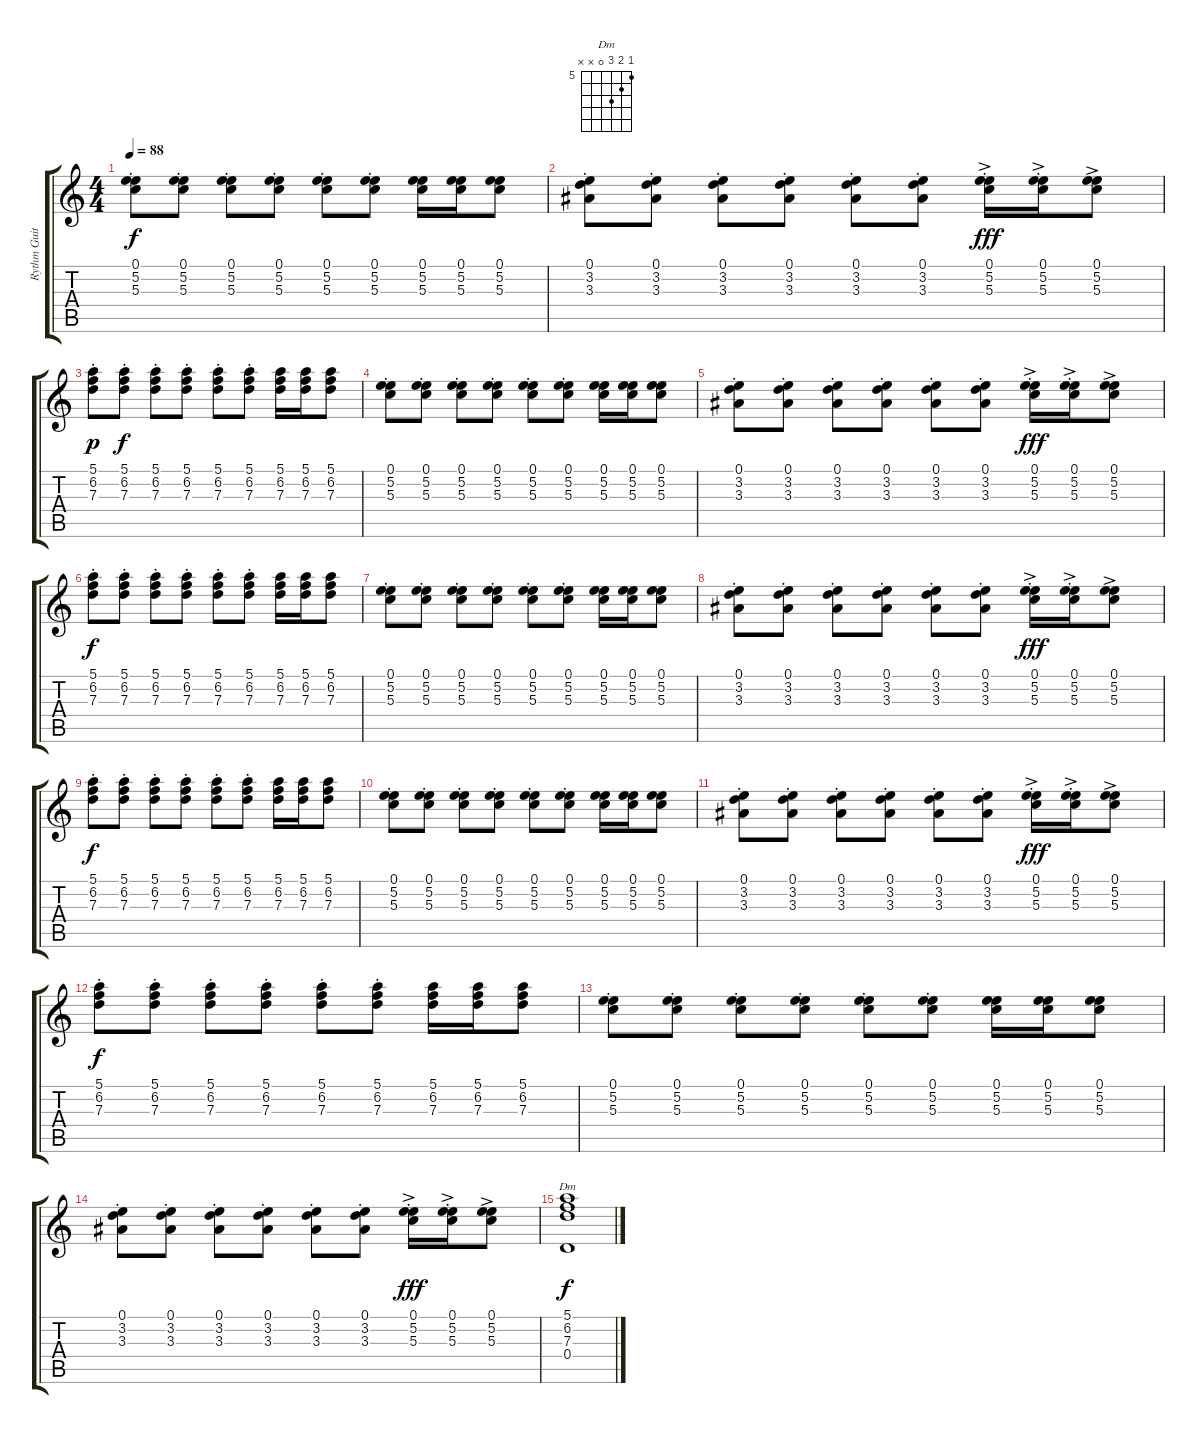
\track ("Rythm Guitar " "Rythm Guit") {instrument electricguitarclean}
\staff {score tabs}
\tuning (E4 B3 G3 D3 A2 E2) {hide}
\chord ("Dm" 5 6 7 0 x x) {firstfret 5}
\ts (4 4)
\tempo 88
\clef g2
\ks c
(0.1{st} 5.2{st} 5.3{st}).8{dy f} (0.1{st} 5.2{st} 5.3{st}).8 (0.1{st} 5.2{st} 5.3{st}).8 (0.1{st} 5.2{st} 5.3{st}).8 (0.1{st} 5.2{st} 5.3{st}).8 (0.1{st} 5.2{st} 5.3{st}).8 (0.1 5.2 5.3).16 (0.1 5.2 5.3).16 (0.1 5.2 5.3).8 |
(0.1{st} 3.2{st} 3.3{st}).8 (0.1{st} 3.2{st} 3.3{st}).8 (0.1{st} 3.2{st} 3.3{st}).8 (0.1{st} 3.2{st} 3.3{st}).8 (0.1{st} 3.2{st} 3.3{st}).8 (0.1{st} 3.2{st} 3.3{st}).8 (0.1{ac st} 5.2{ac st} 5.3{ac st}).16{dy fff} (0.1{ac st} 5.2{ac st} 5.3{ac st}).16 (0.1{ac} 5.2{ac} 5.3{ac}).8 |
(5.1{st} 6.2{st} 7.3{st}).8{dy p} (5.1{st} 6.2{st} 7.3{st}).8{dy f} (5.1{st} 6.2{st} 7.3{st}).8 (5.1{st} 6.2{st} 7.3{st}).8 (5.1{st} 6.2{st} 7.3{st}).8 (5.1{st} 6.2{st} 7.3{st}).8 (5.1 6.2 7.3).16 (5.1 6.2 7.3).16 (5.1 6.2 7.3).8 |
(0.1{st} 5.2{st} 5.3{st}).8 (0.1{st} 5.2{st} 5.3{st}).8 (0.1{st} 5.2{st} 5.3{st}).8 (0.1{st} 5.2{st} 5.3{st}).8 (0.1{st} 5.2{st} 5.3{st}).8 (0.1{st} 5.2{st} 5.3{st}).8 (0.1 5.2 5.3).16 (0.1 5.2 5.3).16 (0.1 5.2 5.3).8 |
(0.1{st} 3.2{st} 3.3{st}).8 (0.1{st} 3.2{st} 3.3{st}).8 (0.1{st} 3.2{st} 3.3{st}).8 (0.1{st} 3.2{st} 3.3{st}).8 (0.1{st} 3.2{st} 3.3{st}).8 (0.1{st} 3.2{st} 3.3{st}).8 (0.1{ac st} 5.2{ac st} 5.3{ac st}).16{dy fff} (0.1{ac st} 5.2{ac st} 5.3{ac st}).16 (0.1{ac} 5.2{ac} 5.3{ac}).8 |
(5.1{st} 6.2{st} 7.3{st}).8{dy f} (5.1{st} 6.2{st} 7.3{st}).8 (5.1{st} 6.2{st} 7.3{st}).8 (5.1{st} 6.2{st} 7.3{st}).8 (5.1{st} 6.2{st} 7.3{st}).8 (5.1{st} 6.2{st} 7.3{st}).8 (5.1 6.2 7.3).16 (5.1 6.2 7.3).16 (5.1 6.2 7.3).8 |
(0.1{st} 5.2{st} 5.3{st}).8 (0.1{st} 5.2{st} 5.3{st}).8 (0.1{st} 5.2{st} 5.3{st}).8 (0.1{st} 5.2{st} 5.3{st}).8 (0.1{st} 5.2{st} 5.3{st}).8 (0.1{st} 5.2{st} 5.3{st}).8 (0.1 5.2 5.3).16 (0.1 5.2 5.3).16 (0.1 5.2 5.3).8 |
(0.1{st} 3.2{st} 3.3{st}).8 (0.1{st} 3.2{st} 3.3{st}).8 (0.1{st} 3.2{st} 3.3{st}).8 (0.1{st} 3.2{st} 3.3{st}).8 (0.1{st} 3.2{st} 3.3{st}).8 (0.1{st} 3.2{st} 3.3{st}).8 (0.1{ac st} 5.2{ac st} 5.3{ac st}).16{dy fff} (0.1{ac st} 5.2{ac st} 5.3{ac st}).16 (0.1{ac} 5.2{ac} 5.3{ac}).8 |
(5.1{st} 6.2{st} 7.3{st}).8{dy f} (5.1{st} 6.2{st} 7.3{st}).8 (5.1{st} 6.2{st} 7.3{st}).8 (5.1{st} 6.2{st} 7.3{st}).8 (5.1{st} 6.2{st} 7.3{st}).8 (5.1{st} 6.2{st} 7.3{st}).8 (5.1 6.2 7.3).16 (5.1 6.2 7.3).16 (5.1 6.2 7.3).8 |
(0.1{st} 5.2{st} 5.3{st}).8 (0.1{st} 5.2{st} 5.3{st}).8 (0.1{st} 5.2{st} 5.3{st}).8 (0.1{st} 5.2{st} 5.3{st}).8 (0.1{st} 5.2{st} 5.3{st}).8 (0.1{st} 5.2{st} 5.3{st}).8 (0.1 5.2 5.3).16 (0.1 5.2 5.3).16 (0.1 5.2 5.3).8 |
(0.1{st} 3.2{st} 3.3{st}).8 (0.1{st} 3.2{st} 3.3{st}).8 (0.1{st} 3.2{st} 3.3{st}).8 (0.1{st} 3.2{st} 3.3{st}).8 (0.1{st} 3.2{st} 3.3{st}).8 (0.1{st} 3.2{st} 3.3{st}).8 (0.1{ac st} 5.2{ac st} 5.3{ac st}).16{dy fff} (0.1{ac st} 5.2{ac st} 5.3{ac st}).16 (0.1{ac} 5.2{ac} 5.3{ac}).8 |
(5.1{st} 6.2{st} 7.3{st}).8{dy f} (5.1{st} 6.2{st} 7.3{st}).8 (5.1{st} 6.2{st} 7.3{st}).8 (5.1{st} 6.2{st} 7.3{st}).8 (5.1{st} 6.2{st} 7.3{st}).8 (5.1{st} 6.2{st} 7.3{st}).8 (5.1 6.2 7.3).16 (5.1 6.2 7.3).16 (5.1 6.2 7.3).8 |
(0.1{st} 5.2{st} 5.3{st}).8 (0.1{st} 5.2{st} 5.3{st}).8 (0.1{st} 5.2{st} 5.3{st}).8 (0.1{st} 5.2{st} 5.3{st}).8 (0.1{st} 5.2{st} 5.3{st}).8 (0.1{st} 5.2{st} 5.3{st}).8 (0.1 5.2 5.3).16 (0.1 5.2 5.3).16 (0.1 5.2 5.3).8 |
(0.1{st} 3.2{st} 3.3{st}).8 (0.1{st} 3.2{st} 3.3{st}).8 (0.1{st} 3.2{st} 3.3{st}).8 (0.1{st} 3.2{st} 3.3{st}).8 (0.1{st} 3.2{st} 3.3{st}).8 (0.1{st} 3.2{st} 3.3{st}).8 (0.1{ac st} 5.2{ac st} 5.3{ac st}).16{dy fff} (0.1{ac st} 5.2{ac st} 5.3{ac st}).16 (0.1{ac} 5.2{ac} 5.3{ac}).8 |
(5.1 6.2 7.3 0.4).1{ch "Dm" dy f}
